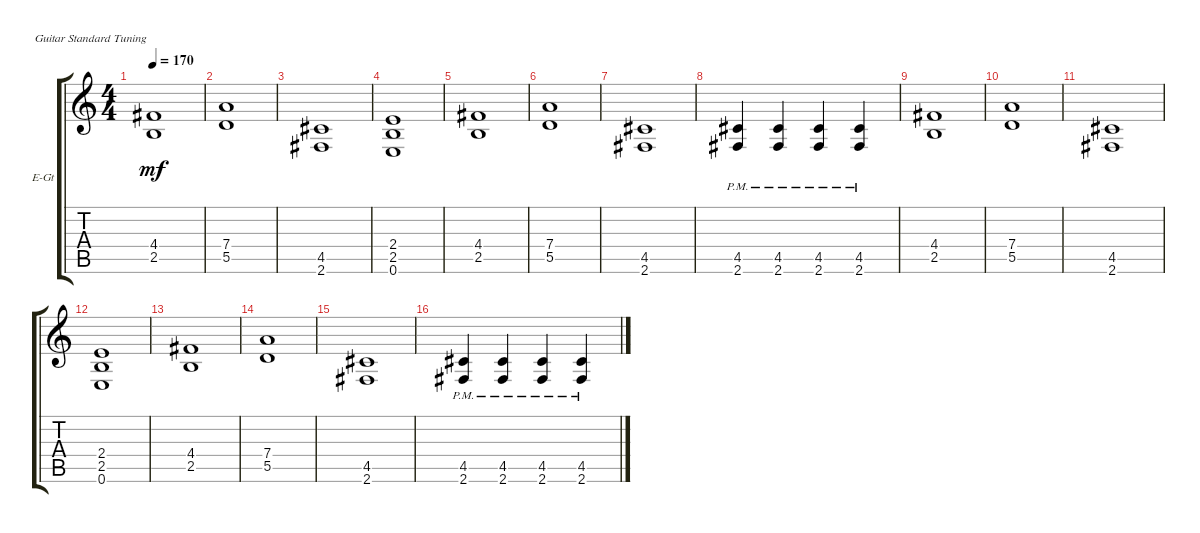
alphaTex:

\defaultSystemsLayout 4
\bracketExtendMode groupsimilarinstruments
\firstSystemTrackNameOrientation horizontal
\otherSystemsTrackNameOrientation horizontal
\track ("Electric Guitar" "E-Gt") {instrument distortionguitar}
\staff {score tabs}
\tuning (E4 B3 G3 D3 A2 E2)
\ts (4 4)
\tempo 170
\clef g2
\ks c
(2.5 4.4).1{dy mf} |
(5.5 7.4).1 |
(2.6 4.5).1 |
(0.6 2.5 2.4).1 |
(2.5 4.4).1 |
(5.5 7.4).1 |
(2.6 4.5).1 |
(2.6{pm} 4.5{pm}).4 (2.6{pm} 4.5{pm}).4 (2.6{pm} 4.5{pm}).4 (2.6{pm} 4.5{pm}).4 |
(2.5 4.4).1 |
(5.5 7.4).1 |
(2.6 4.5).1 |
(0.6 2.5 2.4).1 |
(2.5 4.4).1 |
(5.5 7.4).1 |
(2.6 4.5).1 |
(2.6{pm} 4.5{pm}).4 (2.6{pm} 4.5{pm}).4 (2.6{pm} 4.5{pm}).4 (2.6{pm} 4.5{pm}).4
